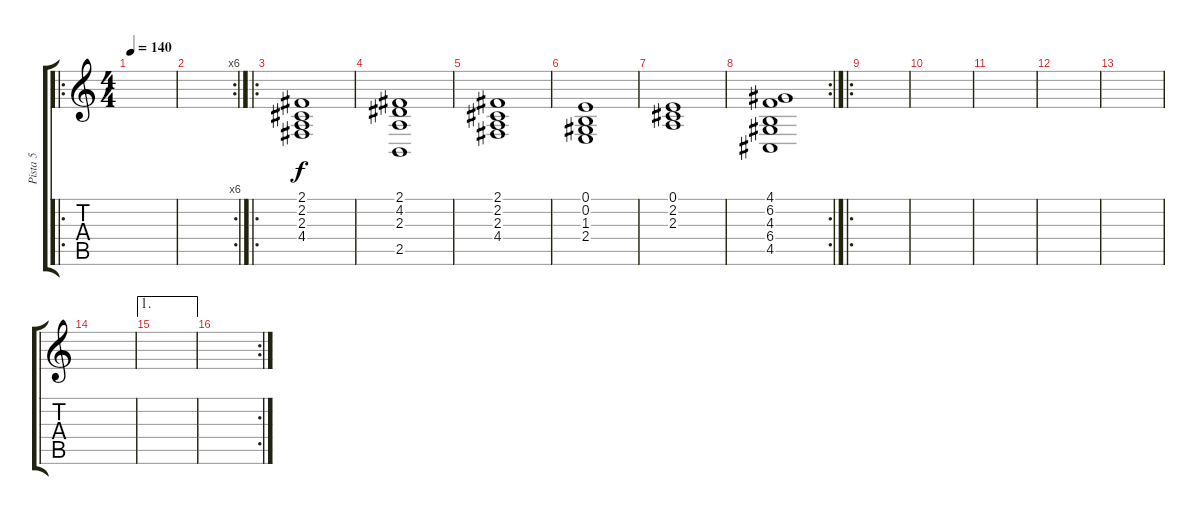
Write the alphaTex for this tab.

\track ("Pista 5" "Pista 5") {instrument drawbarorgan}
\staff {score tabs}
\tuning (E4 B3 G3 D3 A2 E2) {hide}
\ro
\ts (4 4)
\tempo 140
\clef g2
\ks c
|
\rc 6
|
\ro
(2.1 2.2 2.3 4.4).1 |
(2.1 4.2 2.3 2.5).1 |
(2.1 2.2 2.3 4.4).1 |
(0.1 0.2 1.3 2.4).1 |
(0.1 2.2 2.3).1 |
\rc 2
(4.1 6.2 4.3 6.4 4.5).1 |
\ro
|
|
|
|
|
|
\ae 1
|
\rc 2
